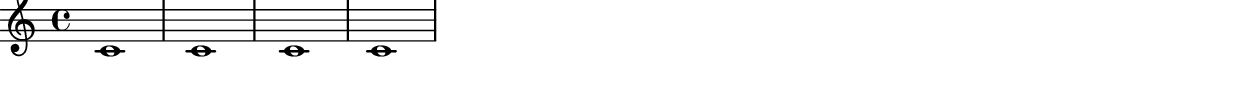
%% Generated by lilypond-book
%% Options: [exampleindent=10.16\mm,indent=0\mm,line-width=160\mm,paper-height=845.047\pt,paper-width=597.508\pt,papersize='(cons (* 597.508 pt) (* 845.047 pt))]
\include "lilypond-book-preamble.ly"


% ****************************************************************
% Start cut-&-pastable-section
% ****************************************************************

#(ly:set-option 'eps-box-padding 3.000000)



\paper {
  #(set-paper-size '(cons (* 597.508 pt) (* 845.047 pt)))
  indent = 0\mm
  line-width = 160\mm
  % offset the left padding, also add 1mm as lilypond creates cropped
  % images with a little space on the right
  line-width = #(- line-width (* mm  3.000000) (* mm 1))
}

\layout {
  
}




% ****************************************************************
% ly snippet:
% ****************************************************************
\sourcefilename "/lilypond-2.27.0/input/regression/fret-diagrams-landscape.ly"
\sourcefileline 0
\version "2.21.0"

\header {
  texidoc="
Fret diagrams can be presented in landscape mode.

"
}

\layout { ragged-right = ##t }

<<
  \chords {
    c1 |
    c1 |
    c1 |
    c1
  }

  \new Voice {
    \textLengthOn
    \override TextScript.fret-diagram-details.orientation = #'landscape

     %% C major for guitar, regular style
    c'1 ^\markup {
            \fret-diagram "6-x;5-3-3;4-2-2;3-o;2-1;1-o;"}

     %% C major for guitar with barre on fret 3, regular style
    \once \override TextScript.fret-diagram-details.label-dir = #LEFT
    \once \override TextScript.fret-diagram-details.barre-type = #'straight
    c' ^\markup {
            \fret-diagram 
               "f:1;s:1.2;6-x;c:5-1-3;5-3-1;4-5-2;3-5-3;2-5-4;1-3-1;"}

     %% C major for guitar with two barres, regular style

    c' ^\markup {
            \fret-diagram 
              "f:2;h:5;6-x;c:5-1-3;5-3-1;c:4-2-5;4-5-4;3-5-4;2-5-4;1-3-1;"}
   
     %% C major for guitar, with capo 
    c' ^\markup {
            \fret-diagram-verbose #'((mute 6)
                                     (capo 3)
                                     (place-fret 4 5 1)
                                     (place-fret 3 5 2)
                                     (place-fret 2 5 3))}

 }
>>





% ****************************************************************
% end ly snippet
% ****************************************************************
